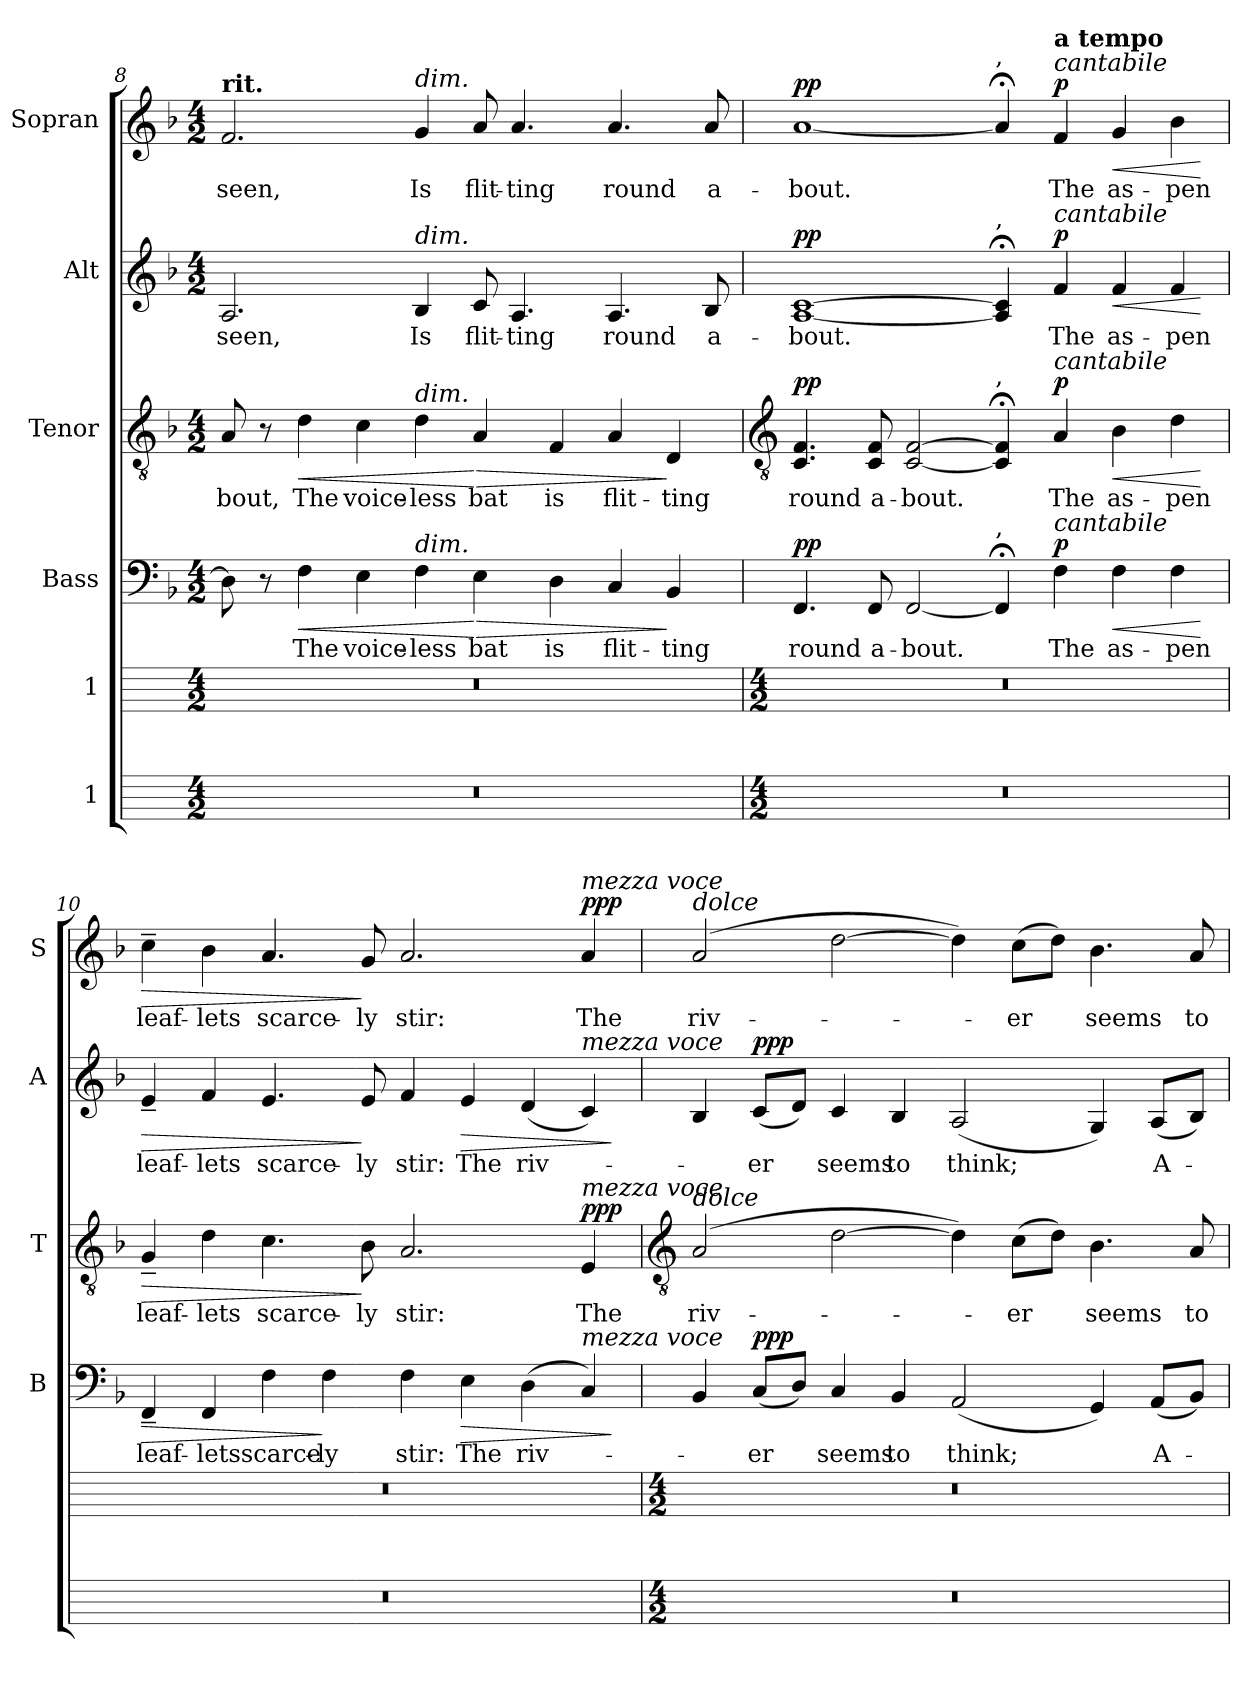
**kern	**kern	**kern	**text	**dynam	**kern	**text	**dynam	**kern	**text	**dynam	**kern	**text	**dynam
*part6	*part5	*part4	*part4	*part4	*part3	*part3	*part3	*part2	*part2	*part2	*part1	*part1	*part1
*staff6	*staff5	*staff4	*staff4	*staff4	*staff3	*staff3	*staff3	*staff2	*staff2	*staff2	*staff1	*staff1	*staff1
*I"1	*I"1	*I"Bass	*	*	*I"Tenor	*	*	*I"Alt	*	*	*I"Sopran	*	*
*	*	*I'B	*	*	*I'T	*	*	*I'A	*	*	*I'S	*	*
*	*	*clefF4	*	*	*clefGv2	*	*	*clefG2	*	*	*clefG2	*	*
*	*	*k[b-]	*	*	*k[b-]	*	*	*k[b-]	*	*	*k[b-]	*	*
*	*	*F:	*	*	*F:	*	*	*F:	*	*	*F:	*	*
*M4/2	*M4/2	*M4/2	*	*	*M4/2	*	*	*M4/2	*	*	*M4/2	*	*
=8	=8	=8	=8	=8	=8	=8	=8	=8	=8	=8	=8	=8	=8
!	!	!	!	!	!	!	!	!	!	!	!LO:TX:a:B:t=rit.	!	!
!	!	!	!	!	!	!LO:LY:b	!	!	!LO:LY:b	!	!	!LO:LY:b	!
0r	0r	8D]	.	.	8A	-bout,	.	2.A	seen,	.	2.f	seen,	.
.	.	8r	.	.	8r	.	.	.	.	.	.	.	.
!	!	!	!LO:LY:b	!LO:HP:b	!	!LO:LY:b	!LO:HP:b	!	!	!	!	!	!
.	.	4F	The	<	4d	The	<	.	.	.	.	.	.
!	!	!	!LO:LY:b	!	!	!LO:LY:b	!	!	!	!	!	!	!
.	.	4E	voice-	.	4c	voice-	.	.	.	.	.	.	.
!	!	!	!	!	!	!	!	!	!	!	!LO:TX:a:i:t=dim.	!	!
!	!	!	!	!	!	!	!	!LO:TX:a:i:t=dim.	!	!	!	!	!
!	!	!	!	!	!LO:TX:a:i:t=dim.	!	!	!	!	!	!	!	!
!	!	!LO:TX:a:i:t=dim.	!	!	!	!	!	!	!	!	!	!	!
!	!	!	!LO:LY:b	!	!	!LO:LY:b	!	!	!LO:LY:b	!	!	!LO:LY:b	!
.	.	4F	-less	.	4d	-less	.	4B-	Is	.	4g	Is	.
!	!	!	!LO:LY:b	!LO:HP:n=1:b	!	!LO:LY:b	!LO:HP:n=1:b	!	!LO:LY:b	!	!	!LO:LY:b	!
.	.	4E	bat	[ >	4A	bat	[ >	8c	flit-	.	8a	flit-	.
!	!	!	!	!	!	!	!	!	!LO:LY:b	!	!	!LO:LY:b	!
.	.	.	.	.	.	.	.	4.A	-ting	.	4.a	-ting	.
!	!	!	!LO:LY:b	!	!	!LO:LY:b	!	!	!	!	!	!	!
.	.	4D	is	.	4F	is	.	.	.	.	.	.	.
!	!	!	!LO:LY:b	!	!	!LO:LY:b	!	!	!LO:LY:b	!	!	!LO:LY:b	!
.	.	4C	flit-	.	4A	flit-	.	4.A	round	.	4.a	round	.
!	!	!	!LO:LY:b	!	!	!LO:LY:b	!	!	!	!	!	!	!
.	.	4BB-	-ting	]	4D	-ting	]	.	.	.	.	.	.
!	!	!	!	!	!	!	!	!	!LO:LY:b	!	!	!LO:LY:b	!
.	.	.	.	.	.	.	.	8B-	a-	.	8a	a-	.
!!LO:LB:g=z
=9	=9	=9	=9	=9	=9	=9	=9	=9	=9	=9	=9	=9	=9
*	*	*	*	*	*clefGv2	*	*	*	*	*	*	*	*
*M4/2	*M4/2	*	*	*	*	*	*	*	*	*	*	*	*
!	!	!	!LO:LY:b	!LO:DY:a	!	!LO:LY:b	!LO:DY:a	!	!LO:LY:b	!LO:DY:a	!	!LO:LY:b	!LO:DY:a
0r	0r	4.FF	round	pp	4.C 4.F	round	pp	[1A [1c	-bout.	pp	[1a	-bout.	pp
!	!	!	!LO:LY:b	!	!	!LO:LY:b	!	!	!	!	!	!	!
.	.	8FF	a-	.	8C 8F	a-	.	.	.	.	.	.	.
!	!	!	!LO:LY:b	!	!	!LO:LY:b	!	!	!	!	!	!	!
.	.	[2FF	-bout.	.	[2C [2F	-bout.	.	.	.	.	.	.	.
!	!	!	!	!	!	!	!	!	!	!	!LO:TX:a:t=,	!	!
!	!	!	!	!	!	!	!	!LO:TX:a:t=,	!	!	!	!	!
!	!	!	!	!	!LO:TX:a:t=,	!	!	!	!	!	!	!	!
!	!	!LO:TX:a:t=,	!	!	!	!	!	!	!	!	!	!	!
.	.	4FF;<]	.	.	4C];< 4F];<	.	.	4A];< 4c];<	.	.	4a;<]	.	.
!	!	!	!	!	!	!	!	!	!	!	!LO:TX:a:i:t=cantabile	!	!
!	!	!	!	!	!	!	!	!	!	!	!LO:TX:a:B:t=a tempo	!	!
!	!	!	!	!	!	!	!	!LO:TX:a:i:t=cantabile	!	!	!	!	!
!	!	!	!	!	!LO:TX:a:i:t=cantabile	!	!	!	!	!	!	!	!
!	!	!LO:TX:a:i:t=cantabile	!	!	!	!	!	!	!	!	!	!	!
!	!	!	!LO:LY:b	!LO:DY:a	!	!LO:LY:b	!LO:DY:a	!	!LO:LY:b	!LO:DY:a	!	!LO:LY:b	!LO:DY:a
.	.	4F	The	p	4A	The	p	4f	The	p	4f	The	p
!	!	!	!LO:LY:b	!LO:HP:b	!	!LO:LY:b	!LO:HP:b	!	!LO:LY:b	!LO:HP:b	!	!LO:LY:b	!LO:HP:b
.	.	4F	as-	<	4B-	as-	<	4f	as-	<	4g	as-	<
!	!	!	!LO:LY:b	!	!	!LO:LY:b	!	!	!LO:LY:b	!	!	!LO:LY:b	!
.	.	4F	-pen	.	4d	-pen	.	4f	-pen	.	4b-	-pen	.
.	.	.	.	[	.	.	[	.	.	[	.	.	[
=10	=10	=10	=10	=10	=10	=10	=10	=10	=10	=10	=10	=10	=10
!	!	!	!LO:LY:b	!LO:HP:b	!	!LO:LY:b	!LO:HP:b	!	!LO:LY:b	!LO:HP:b	!	!LO:LY:b	!LO:HP:b
0r	0r	4FF~	leaf-	>	4G~	leaf-	>	4e~	leaf-	>	4cc~	leaf-	>
!	!	!	!LO:LY:b	!	!	!LO:LY:b	!	!	!LO:LY:b	!	!	!LO:LY:b	!
.	.	4FF	-lets	.	4d	-lets	.	4f	-lets	.	4b-	-lets	.
!	!	!	!LO:LY:b	!	!	!LO:LY:b	!	!	!LO:LY:b	!	!	!LO:LY:b	!
.	.	4F	scarce-	.	4.c	scarce-	.	4.e	scarce-	.	4.a	scarce-	.
!	!	!	!LO:LY:b	!	!	!	!	!	!	!	!	!	!
.	.	4F	-ly	]	.	.	.	.	.	.	.	.	.
!	!	!	!	!	!	!LO:LY:b	!	!	!LO:LY:b	!	!	!LO:LY:b	!
.	.	.	.	.	8B-	-ly	]	8e	-ly	]	8g	-ly	]
!	!	!	!LO:LY:b	!	!	!LO:LY:b	!	!	!LO:LY:b	!	!	!LO:LY:b	!
.	.	4F	stir:	.	2.A	stir:	.	4f	stir:	.	2.a	stir:	.
!	!	!	!LO:LY:b	!LO:HP:b	!	!	!	!	!LO:LY:b	!LO:HP:b	!	!	!
.	.	4E	The	>	.	.	.	4e	The	>	.	.	.
!	!	!	!LO:LY:b	!	!	!	!	!	!LO:LY:b	!	!	!	!
.	.	(<4D	riv-	.	.	.	.	(<4d	riv-	.	.	.	.
!	!	!	!	!	!	!	!	!	!	!	!LO:TX:a:i:t=mezza voce	!	!
!	!	!	!	!	!	!	!	!LO:TX:a:i:t=mezza voce	!	!	!	!	!
!	!	!	!	!	!LO:TX:a:i:t=mezza voce	!	!	!	!	!	!	!	!
!	!	!LO:TX:a:i:t=mezza voce	!	!	!	!	!	!	!	!	!	!	!
!	!	!	!	!	!	!LO:LY:b	!LO:DY:a	!	!	!	!	!LO:LY:b	!LO:DY:a
.	.	4C)	.	.	4E	The	ppp	4c)	.	.	4a	The	ppp
.	.	.	.	]	.	.	.	.	.	]	.	.	.
!!LO:LB:g=z
=11	=11	=11	=11	=11	=11	=11	=11	=11	=11	=11	=11	=11	=11
*	*	*	*	*	*clefGv2	*	*	*	*	*	*	*	*
*M4/2	*M4/2	*	*	*	*	*	*	*	*	*	*	*	*
!	!	!	!	!	!	!	!	!	!	!	!LO:TX:a:i:t=dolce	!	!
!	!	!	!	!	!LO:TX:a:i:t=dolce	!	!	!	!	!	!	!	!
!	!	!	!	!	!	!LO:LY:b	!	!	!	!	!	!LO:LY:b	!
0r	0r	4BB-	.	.	(>2A	riv-	.	4B-	.	.	(>2a	riv-	.
!	!	!	!LO:LY:b	!LO:DY:a	!	!	!	!	!LO:LY:b	!LO:DY:a	!	!	!
.	.	(<8CL	-er	ppp	.	.	.	(<8cL	-er	ppp	.	.	.
.	.	8DJ)	.	.	.	.	.	8dJ)	.	.	.	.	.
!	!	!	!LO:LY:b	!	!	!	!	!	!LO:LY:b	!	!	!	!
.	.	4C	seems	.	[2d	.	.	4c	seems	.	[2dd	.	.
!	!	!	!LO:LY:b	!	!	!	!	!	!LO:LY:b	!	!	!	!
.	.	4BB-	to	.	.	.	.	4B-	to	.	.	.	.
!	!	!	!LO:LY:b	!	!	!	!	!	!LO:LY:b	!	!	!	!
.	.	(<2AA	think;	.	4d])	.	.	(<2A	think;	.	4dd])	.	.
!	!	!	!	!	!	!LO:LY:b	!	!	!	!	!	!LO:LY:b	!
.	.	.	.	.	(>8cL	-er	.	.	.	.	(>8ccL	-er	.
.	.	.	.	.	8dJ)	.	.	.	.	.	8ddJ)	.	.
!	!	!	!	!	!	!LO:LY:b	!	!	!	!	!	!LO:LY:b	!
.	.	4GG)	.	.	4.B-	seems	.	4G)	.	.	4.b-	seems	.
!	!	!	!LO:LY:b	!	!	!	!	!	!LO:LY:b	!	!	!	!
.	.	(<8AAL	A-	.	.	.	.	(<8AL	A-	.	.	.	.
!	!	!	!	!	!	!LO:LY:b	!	!	!	!	!	!LO:LY:b	!
.	.	8BB-J)	.	.	8A	to	.	8B-J)	.	.	8a	to	.
=	=	=	=	=	=	=	=	=	=	=	=	=	=
*-	*-	*-	*-	*-	*-	*-	*-	*-	*-	*-	*-	*-	*-
